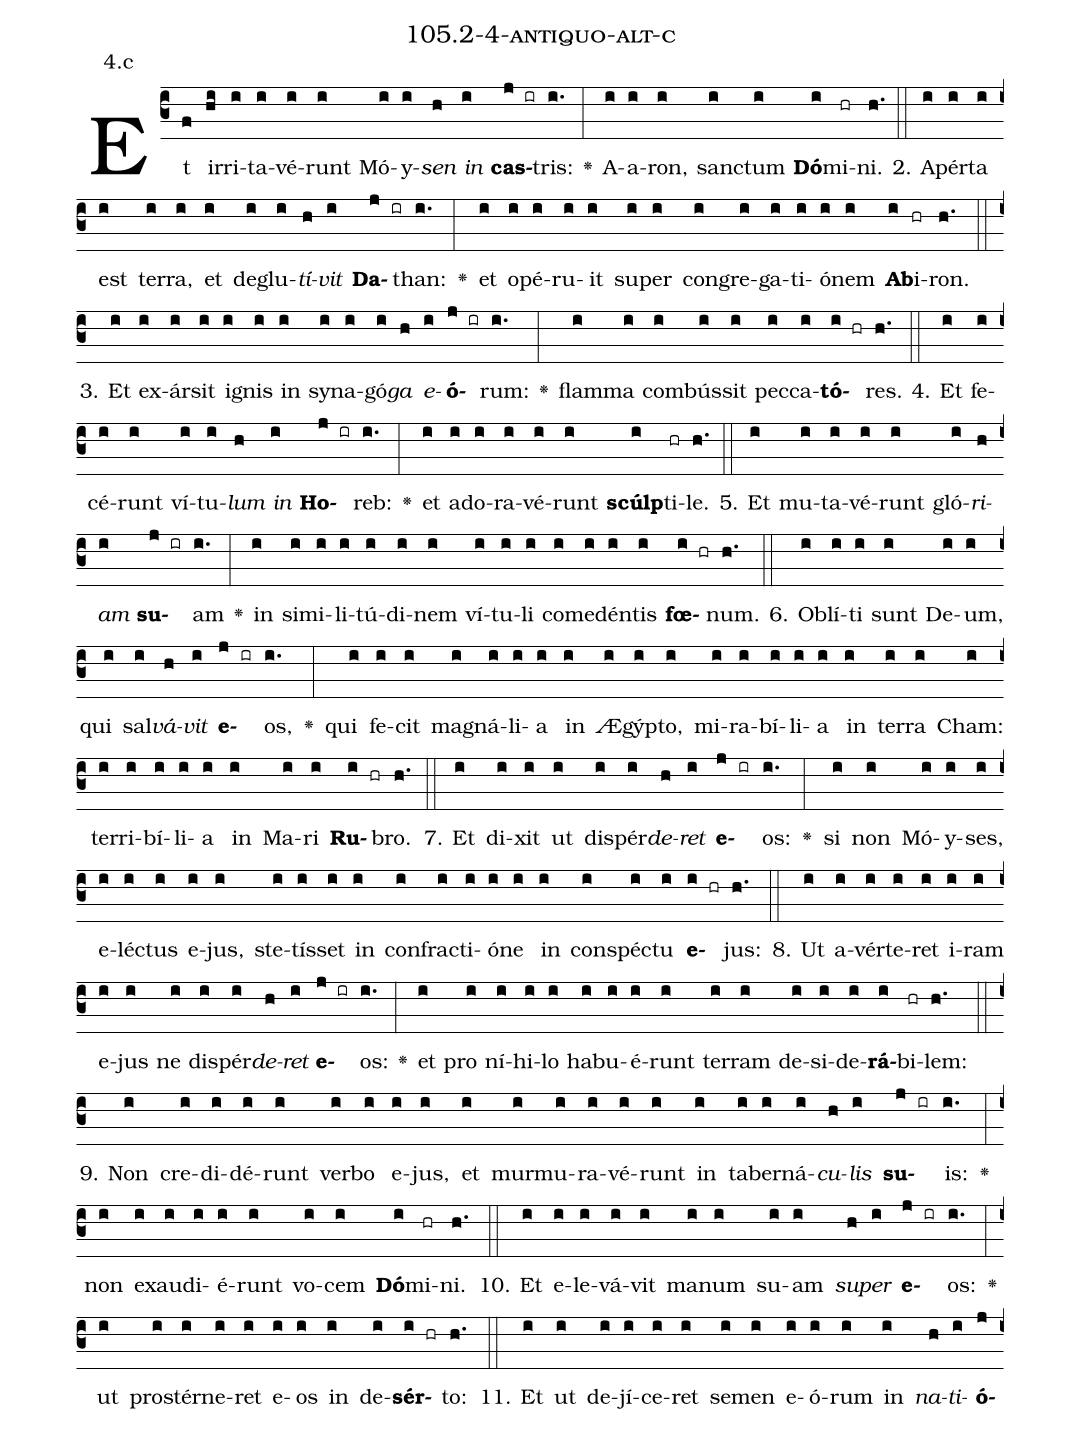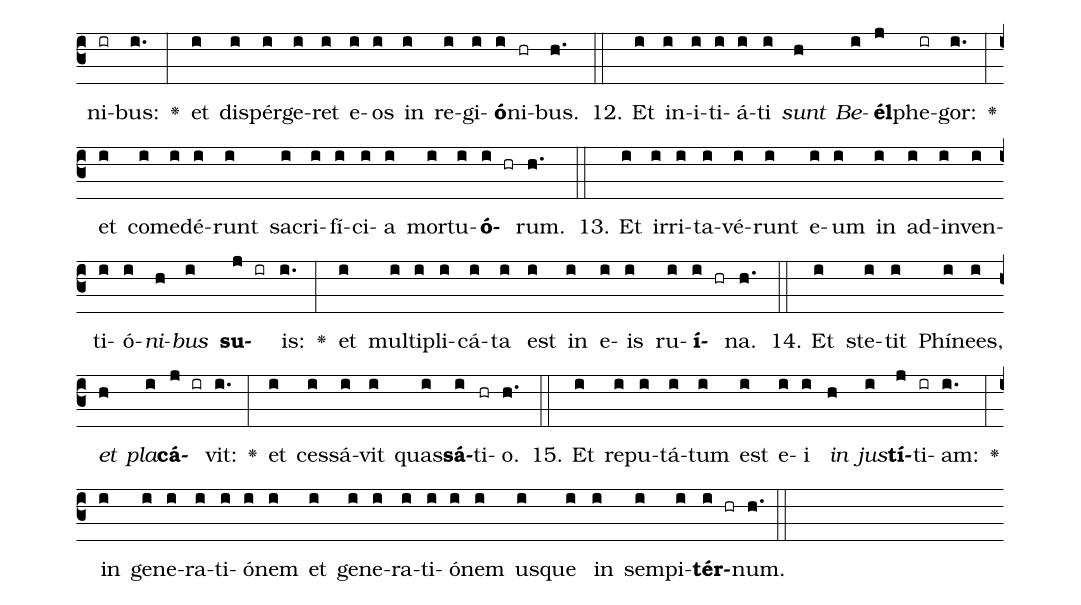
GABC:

name: 105.2-4-antiquo-alt-c;
annotation: 4.c;
%%
(c3)Et(f) ir(hi)ri(i)ta(i)vé(i)runt(i) Mó(i)y(i)<i>sen</i>(h) <i>in</i>(i) <b>cas</b>(j ir)tris:(i.) <v>\greheightstar</v>(:) A(i)a(i)ron,(i) sanc(i)tum(i) <b>Dó</b>(i)mi(hr)ni.(h.) (::)
2. A(i)pér(i)ta(i) est(i) ter(i)ra,(i) et(i) de(i)glu(i)<i>tí</i>(h)<i>vit</i>(i) <b>Da</b>(j ir)than:(i.) <v>\greheightstar</v>(:) et(i) o(i)pé(i)ru(i)it(i) su(i)per(i) con(i)gre(i)ga(i)ti(i)ó(i)nem(i) <b>Ab</b>(i)i(hr)ron.(h.) (::)
3. Et(i) ex(i)ár(i)sit(i) i(i)gnis(i) in(i) sy(i)na(i)gó(i)<i>ga</i>(h) <i>e</i>(i)<b>ó</b>(j ir)rum:(i.) <v>\greheightstar</v>(:) flam(i)ma(i) com(i)bús(i)sit(i) pec(i)ca(i)<b>tó</b>(i hr)res.(h.) (::)
4. Et(i) fe(i)cé(i)runt(i) ví(i)tu(i)<i>lum</i>(h) <i>in</i>(i) <b>Ho</b>(j ir)reb:(i.) <v>\greheightstar</v>(:) et(i) ad(i)o(i)ra(i)vé(i)runt(i) <b>scúlp</b>(i)ti(hr)le.(h.) (::)
5. Et(i) mu(i)ta(i)vé(i)runt(i) gló(i)<i>ri</i>(h)<i>am</i>(i) <b>su</b>(j ir)am(i.) <v>\greheightstar</v>(:) in(i) si(i)mi(i)li(i)tú(i)di(i)nem(i) ví(i)tu(i)li(i) com(i)e(i)dén(i)tis(i) <b>fœ</b>(i hr)num.(h.) (::)
6. Ob(i)lí(i)ti(i) sunt(i) De(i)um,(i) qui(i) sal(i)<i>vá</i>(h)<i>vit</i>(i) <b>e</b>(j ir)os,(i.) <v>\greheightstar</v>(:) qui(i) fe(i)cit(i) ma(i)gná(i)li(i)a(i) in(i) Æ(i)gýp(i)to,(i) mi(i)ra(i)bí(i)li(i)a(i) in(i) ter(i)ra(i) Cham:(i) ter(i)ri(i)bí(i)li(i)a(i) in(i) Ma(i)ri(i) <b>Ru</b>(i hr)bro.(h.) (::)
7. Et(i) di(i)xit(i) ut(i) dis(i)pér(i)<i>de</i>(h)<i>ret</i>(i) <b>e</b>(j ir)os:(i.) <v>\greheightstar</v>(:) si(i) non(i) Mó(i)y(i)ses,(i) e(i)léc(i)tus(i) e(i)jus,(i) ste(i)tís(i)set(i) in(i) con(i)frac(i)ti(i)ó(i)ne(i) in(i) con(i)spéc(i)tu(i) <b>e</b>(i hr)jus:(h.) (::)
8. Ut(i) a(i)vér(i)te(i)ret(i) i(i)ram(i) e(i)jus(i) ne(i) dis(i)pér(i)<i>de</i>(h)<i>ret</i>(i) <b>e</b>(j ir)os:(i.) <v>\greheightstar</v>(:) et(i) pro(i) ní(i)hi(i)lo(i) ha(i)bu(i)é(i)runt(i) ter(i)ram(i) de(i)si(i)de(i)<b>rá</b>(i)bi(hr)lem:(h.) (::)
9. Non(i) cre(i)di(i)dé(i)runt(i) ver(i)bo(i) e(i)jus,(i) et(i) mur(i)mu(i)ra(i)vé(i)runt(i) in(i) ta(i)ber(i)ná(i)<i>cu</i>(h)<i>lis</i>(i) <b>su</b>(j ir)is:(i.) <v>\greheightstar</v>(:) non(i) ex(i)au(i)di(i)é(i)runt(i) vo(i)cem(i) <b>Dó</b>(i)mi(hr)ni.(h.) (::)
10. Et(i) e(i)le(i)vá(i)vit(i) ma(i)num(i) su(i)am(i) <i>su</i>(h)<i>per</i>(i) <b>e</b>(j ir)os:(i.) <v>\greheightstar</v>(:) ut(i) pro(i)stér(i)ne(i)ret(i) e(i)os(i) in(i) de(i)<b>sér</b>(i hr)to:(h.) (::)
11. Et(i) ut(i) de(i)jí(i)ce(i)ret(i) se(i)men(i) e(i)ó(i)rum(i) in(i) <i>na</i>(h)<i>ti</i>(i)<b>ó</b>(j)ni(ir)bus:(i.) <v>\greheightstar</v>(:) et(i) di(i)spér(i)ge(i)ret(i) e(i)os(i) in(i) re(i)gi(i)<b>ó</b>(i)ni(hr)bus.(h.) (::)
12. Et(i) in(i)i(i)ti(i)á(i)ti(i) <i>sunt</i>(h) <i>Be</i>(i)<b>él</b>(j)phe(ir)gor:(i.) <v>\greheightstar</v>(:) et(i) com(i)e(i)dé(i)runt(i) sa(i)cri(i)fí(i)ci(i)a(i) mor(i)tu(i)<b>ó</b>(i hr)rum.(h.) (::)
13. Et(i) ir(i)ri(i)ta(i)vé(i)runt(i) e(i)um(i) in(i) ad(i)in(i)ven(i)ti(i)ó(i)<i>ni</i>(h)<i>bus</i>(i) <b>su</b>(j ir)is:(i.) <v>\greheightstar</v>(:) et(i) mul(i)ti(i)pli(i)cá(i)ta(i) est(i) in(i) e(i)is(i) ru(i)<b>í</b>(i hr)na.(h.) (::)
14. Et(i) ste(i)tit(i) Phí(i)nees,(i) <i>et</i>(h) <i>pla</i>(i)<b>cá</b>(j ir)vit:(i.) <v>\greheightstar</v>(:) et(i) ces(i)sá(i)vit(i) quas(i)<b>sá</b>(i)ti(hr)o.(h.) (::)
15. Et(i) re(i)pu(i)tá(i)tum(i) est(i) e(i)i(i) <i>in</i>(h) <i>jus</i>(i)<b>tí</b>(j)ti(ir)am:(i.) <v>\greheightstar</v>(:) in(i) ge(i)ne(i)ra(i)ti(i)ó(i)nem(i) et(i) ge(i)ne(i)ra(i)ti(i)ó(i)nem(i) us(i)que(i) in(i) sem(i)pi(i)<b>tér</b>(i hr)num.(h.) (::)
